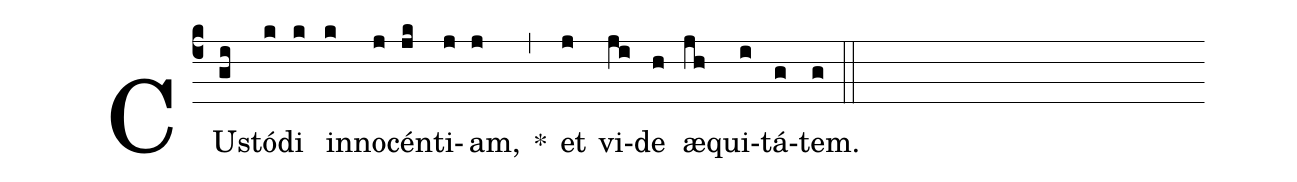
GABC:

%%
(c4)
CU(gi)stó(k)di(k) in(k)no(j)cén(jk)ti(j)am,(j) *(,)
et(j) vi(ji)de(h) æ(jh)qui(i)tá(g)tem.(g) (::)
